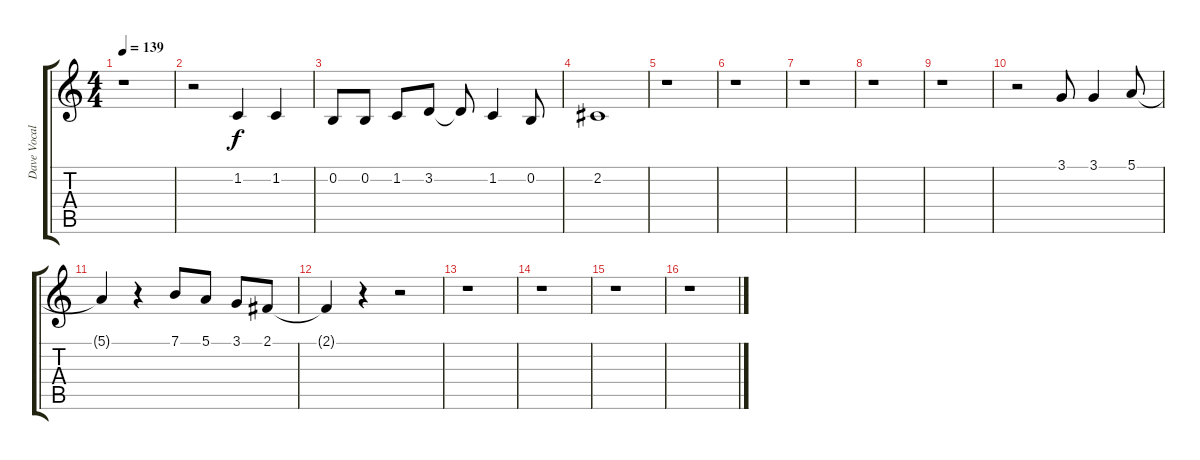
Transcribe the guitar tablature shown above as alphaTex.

\track ("Dave Vocal" "Dave Vocal") {instrument drawbarorgan}
\staff {score tabs}
\tuning (E4 B3 G3 D3 A2 E2) {hide}
\ts (4 4)
\tempo 139
\clef g2
\ks c
r.1{dy f} |
r.2 1.2.4 1.2.4 |
0.2.8 0.2.8 1.2.8 3.2.8 3.2{t}.8 1.2.4 0.2.8 |
2.2.1 |
r.1 |
r.1 |
r.1 |
r.1 |
r.1 |
r.2 3.1.8 3.1.4 5.1.8 |
5.1{t}.4 r.4 7.1.8 5.1.8 3.1.8 2.1.8 |
2.1{t}.4 r.4 r.2 |
r.1 |
r.1 |
r.1 |
r.1
